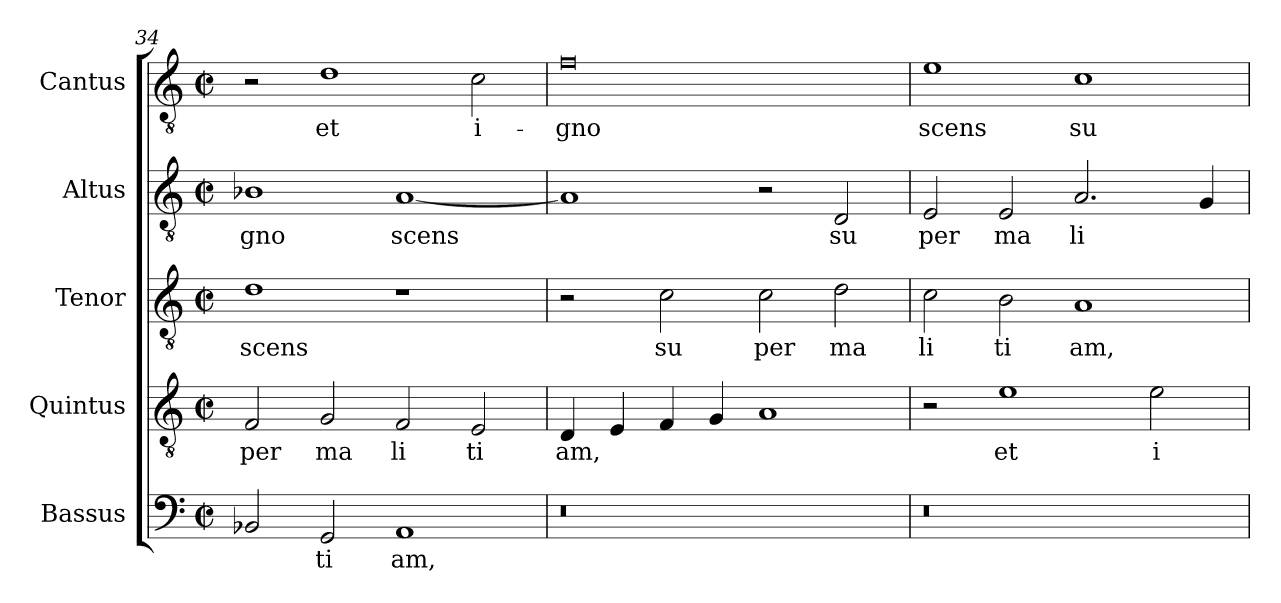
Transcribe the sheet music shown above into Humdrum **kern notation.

**kern	**text	**kern	**text	**kern	**text	**kern	**text	**kern	**text
*part5	*part5	*part4	*part4	*part3	*part3	*part2	*part2	*part1	*part1
*staff5	*staff5	*staff4	*staff4	*staff3	*staff3	*staff2	*staff2	*staff1	*staff1
*I"Bassus	*	*I"Quintus	*	*I"Tenor	*	*I"Altus	*	*I"Cantus	*
*clefF4	*	*clefGv2	*	*clefGv2	*	*clefGv2	*	*clefGv2	*
*M2/2	*	*M2/2	*	*M2/2	*	*M2/2	*	*M2/2	*
*met(c|)	*	*met(c|)	*	*met(c|)	*	*met(c|)	*	*met(c|)	*
=34	=34	=34	=34	=34	=34	=34	=34	=34	=34
!	!	!	!LO:LY:b:cj	!	!LO:LY:b:cj	!	!LO:LY:b:cj	!	!
2BB-X/	.	2F/	per	1d	-scens	1B-X	gno	2r	.
!	!LO:LY:b:cj	!	!LO:LY:b:cj	!	!	!	!	!	!LO:LY:b:cj
2GG/	ti	2G/	ma	.	.	.	.	1d	et
!	!LO:LY:b:cj	!	!LO:LY:b:cj	!	!	!	!LO:LY:b	!	!
1AA	am,	2F/	li	1r	.	[>1A	scens	.	.
!	!	!	!LO:LY:b:cj	!	!	!	!	!	!LO:LY:b:cj
.	.	2E/	ti	.	.	.	.	2c\	i-
!!LO:LB:g=z
=35	=35	=35	=35	=35	=35	=35	=35	=35	=35
!	!	!	!LO:LY:b	!	!	!	!	!	!LO:LY:b:cj
0r	.	4D/	am,	2r	.	1A]	.	0f	-gno
.	.	4E/	.	.	.	.	.	.	.
!	!	!	!	!	!LO:LY:b:cj	!	!	!	!
.	.	4F/	.	2c\	su	.	.	.	.
.	.	4G/	.	.	.	.	.	.	.
!	!	!	!	!	!LO:LY:b:cj	!	!	!	!
.	.	1A	.	2c\	per	2r	.	.	.
!	!	!	!	!	!LO:LY:b:cj	!	!LO:LY:b:cj	!	!
.	.	.	.	2d\	ma	2D/	su	.	.
=36	=36	=36	=36	=36	=36	=36	=36	=36	=36
!	!	!	!	!	!LO:LY:b:cj	!	!LO:LY:b:cj	!	!LO:LY:b:cj
0r	.	2r	.	2c\	li	2E/	per	1e	scens
!	!	!	!LO:LY:b:cj	!	!LO:LY:b:cj	!	!LO:LY:b:cj	!	!
.	.	1e	et	2B\	ti	2E/	ma	.	.
!	!	!	!	!	!LO:LY:b:cj	!	!LO:LY:b:cj	!	!LO:LY:b:cj
.	.	.	.	1A	am,	2.A/	li	1c	su
!	!	!	!LO:LY:b:cj	!	!	!	!	!	!
.	.	2e\	i	.	.	.	.	.	.
.	.	.	.	.	.	4G/	.	.	.
=	=	=	=	=	=	=	=	=	=
*-	*-	*-	*-	*-	*-	*-	*-	*-	*-
